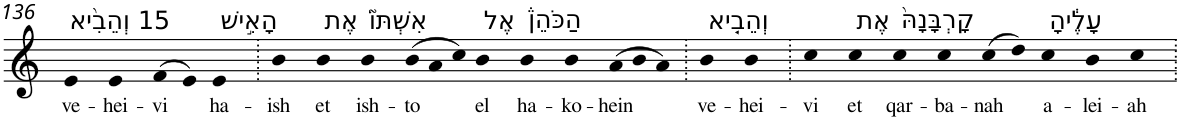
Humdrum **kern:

**kern	**text
*part1	*part1
*staff1	*staff1
*I"Piano	*
*I'Pno	*
!!LO:PB:g=z
*clefG2	*
*k[]	*
=136	=136
!LO:TX:a:t=15 וְהֵבִ֨יא	!
!	!LO:LY:b
4e	ve-
!	!LO:LY:b
4e	-hei-
!	!LO:LY:b
(>8f	-vi
8e)	.
!LO:TX:a:t=הָאִ֣ישׁ	!
!	!LO:LY:b
4e	ha-
=137.	=137.
!	!LO:LY:b
4b	-ish
!LO:TX:a:t=אֶת	!
!	!LO:LY:b
4b	et
!LO:TX:a:t=אִשְׁתּוֹ֮	!
!	!LO:LY:b
4b	ish-
*Xtuplet	*
!	!LO:LY:b
(>12b	-to
12a	.
12cc)	.
!LO:TX:a:t=אֶל	!
!	!LO:LY:b
4b	el
!LO:TX:a:t=הַכֹּהֵן֒	!
!	!LO:LY:b
4b	ha-
!	!LO:LY:b
4b	-ko-
!	!LO:LY:b
(>12a	-hein
12b	.
12a)	.
=138.	=138.
!LO:TX:a:t=וְהֵבִ֤יא	!
!	!LO:LY:b
4b	ve-
!	!LO:LY:b
4b	-hei-
=139.	=139.
!	!LO:LY:b
4cc	-vi
!LO:TX:a:t=אֶת	!
!	!LO:LY:b
4cc	et
!LO:TX:a:t=קָרְבָּנָהּ֙	!
!	!LO:LY:b
4cc	qar-
!	!LO:LY:b
4cc	-ba-
!	!LO:LY:b
(>8cc	-nah
8dd)	.
!LO:TX:a:t=עָלֶ֔יהָ	!
!	!LO:LY:b
4cc	a-
!	!LO:LY:b
4b	-lei-
!	!LO:LY:b
4cc	-ah
=.	=.
*-	*-
